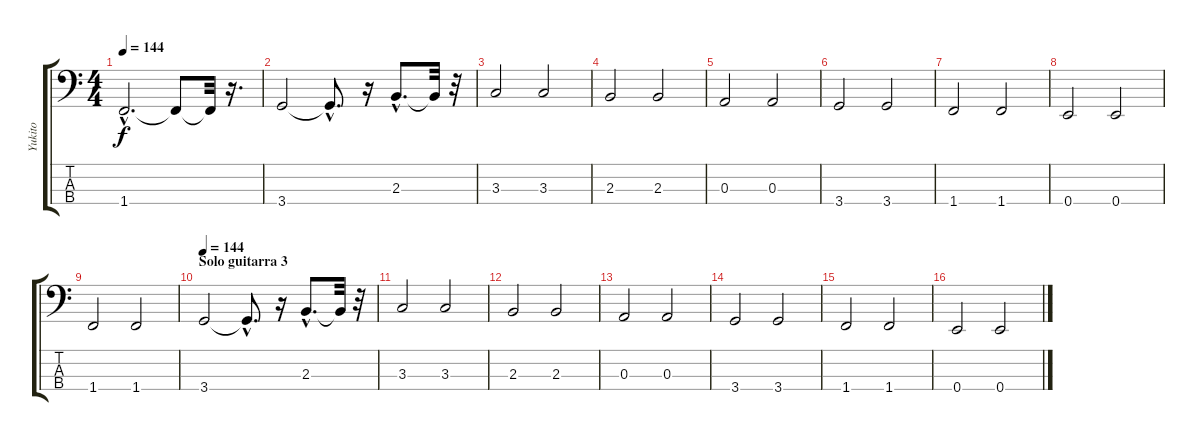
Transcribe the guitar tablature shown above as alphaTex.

\track ("Yukito" "Yukito") {instrument electricbassfinger}
\staff {score tabs}
\tuning (G2 D2 A1 E1) {hide}
\ts (4 4)
\tempo 144
\clef f4
\ks c
1.4{hac}.2{d dy f} 1.4{t}.8 1.4{t}.32 r.16{d} |
3.4.2 3.4{hac t}.8{d} r.16 2.3{hac}.8{d} 2.3{t}.32 r.32 |
3.3.2 3.3.2 |
2.3.2 2.3.2 |
0.3.2 0.3.2 |
3.4.2 3.4.2 |
1.4.2 1.4.2 |
0.4.2 0.4.2 |
1.4.2 1.4.2 |
\section ("" "Solo guitarra 3")
\tempo 144
3.4.2 3.4{hac t}.8{d} r.16 2.3{hac}.8{d} 2.3{t}.32 r.32 |
3.3.2 3.3.2 |
2.3.2 2.3.2 |
0.3.2 0.3.2 |
3.4.2 3.4.2 |
1.4.2 1.4.2 |
0.4.2 0.4.2
